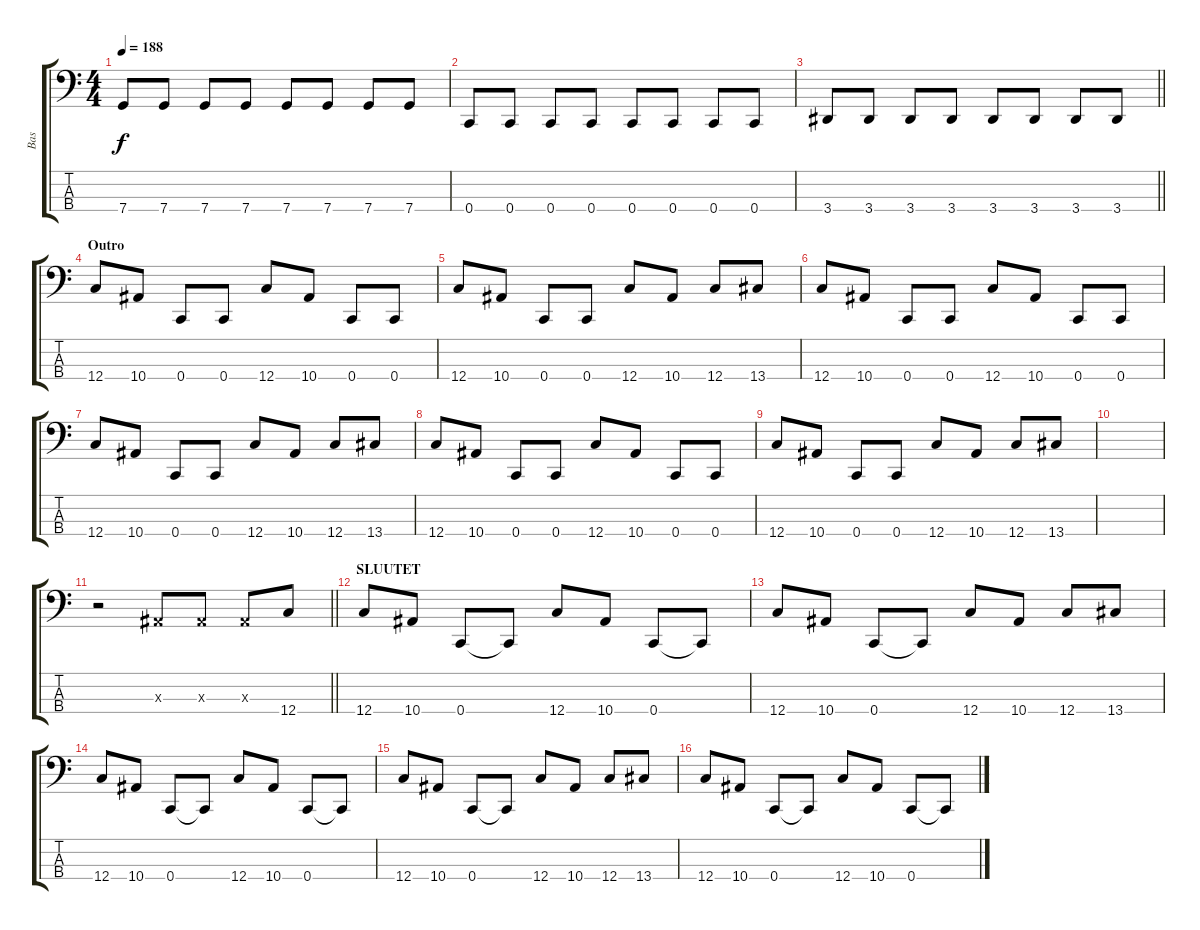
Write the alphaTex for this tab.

\track ("Bas" "Bas") {instrument electricbasspick}
\staff {score tabs}
\tuning (F2 C2 G1 C1) {hide}
\ts (4 4)
\tempo 188
\clef f4
\ks c
7.4.8{dy f} 7.4.8 7.4.8 7.4.8 7.4.8 7.4.8 7.4.8 7.4.8 |
0.4.8 0.4.8 0.4.8 0.4.8 0.4.8 0.4.8 0.4.8 0.4.8 |
\barLineRight lightlight
3.4.8 3.4.8 3.4.8 3.4.8 3.4.8 3.4.8 3.4.8 3.4.8 |
\section ("" "Outro")
12.4.8 10.4.8 0.4.8 0.4.8 12.4.8 10.4.8 0.4.8 0.4.8 |
12.4.8 10.4.8 0.4.8 0.4.8 12.4.8 10.4.8 12.4.8 13.4.8 |
12.4.8 10.4.8 0.4.8 0.4.8 12.4.8 10.4.8 0.4.8 0.4.8 |
12.4.8 10.4.8 0.4.8 0.4.8 12.4.8 10.4.8 12.4.8 13.4.8 |
12.4.8 10.4.8 0.4.8 0.4.8 12.4.8 10.4.8 0.4.8 0.4.8 |
12.4.8 10.4.8 0.4.8 0.4.8 12.4.8 10.4.8 12.4.8 13.4.8 |
|
\barLineRight lightlight
r.2 3.3{x}.8 3.3{x}.8 3.3{x}.8 12.4.8 |
\section ("" "SLUUTET")
12.4.8 10.4.8 0.4.8 0.4{t}.8 12.4.8 10.4.8 0.4.8 0.4{t}.8 |
12.4.8 10.4.8 0.4.8 0.4{t}.8 12.4.8 10.4.8 12.4.8 13.4.8 |
12.4.8 10.4.8 0.4.8 0.4{t}.8 12.4.8 10.4.8 0.4.8 0.4{t}.8 |
12.4.8 10.4.8 0.4.8 0.4{t}.8 12.4.8 10.4.8 12.4.8 13.4.8 |
12.4.8 10.4.8 0.4.8 0.4{t}.8 12.4.8 10.4.8 0.4.8 0.4{t}.8
